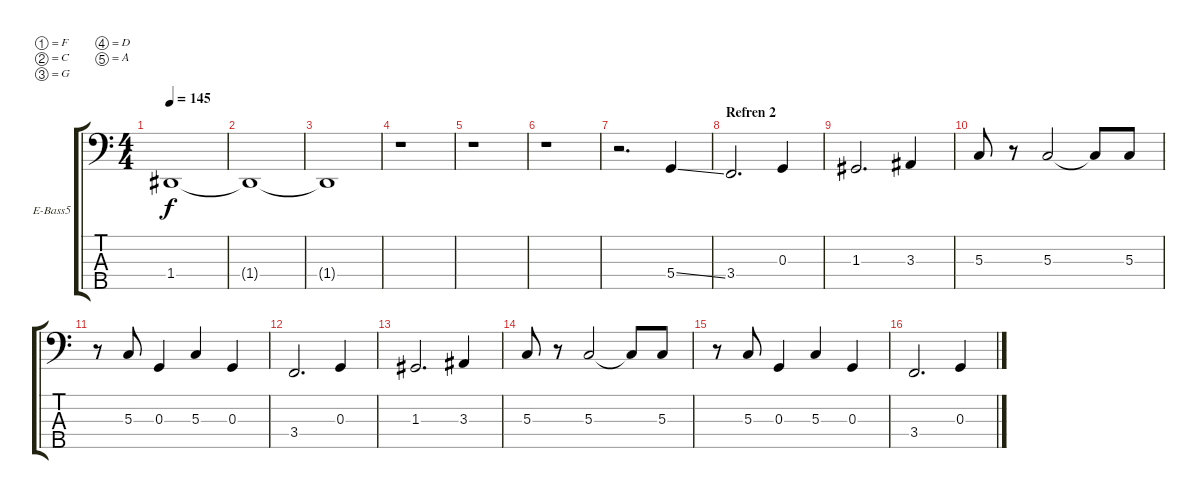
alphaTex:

\bracketExtendMode groupsimilarinstruments
\firstSystemTrackNameOrientation horizontal
\otherSystemsTrackNameOrientation horizontal
\track ("Bas" "E-Bass5") {instrument electricbasspick}
\staff {score tabs}
\tuning (F2 C2 G1 D1 A0)
\ts (4 4)
\tempo 145
\clef f4
\ks c
1.4{t}.1{dy f} |
1.4{t}.1 |
1.4{t}.1 |
r.1 |
r.1 |
r.1 |
r.2{d} 5.4{ss}.4 |
\section ("" "Refren 2")
3.4.2{d} 0.3.4 |
1.3.2{d} 3.3.4 |
5.3.8 r.8 5.3.2 5.3{t}.8 5.3.8 |
r.8 5.3.8 0.3.4 5.3.4 0.3.4 |
3.4.2{d} 0.3.4 |
1.3.2{d} 3.3.4 |
5.3.8 r.8 5.3.2 5.3{t}.8 5.3.8 |
r.8 5.3.8 0.3.4 5.3.4 0.3.4 |
3.4.2{d} 0.3.4
